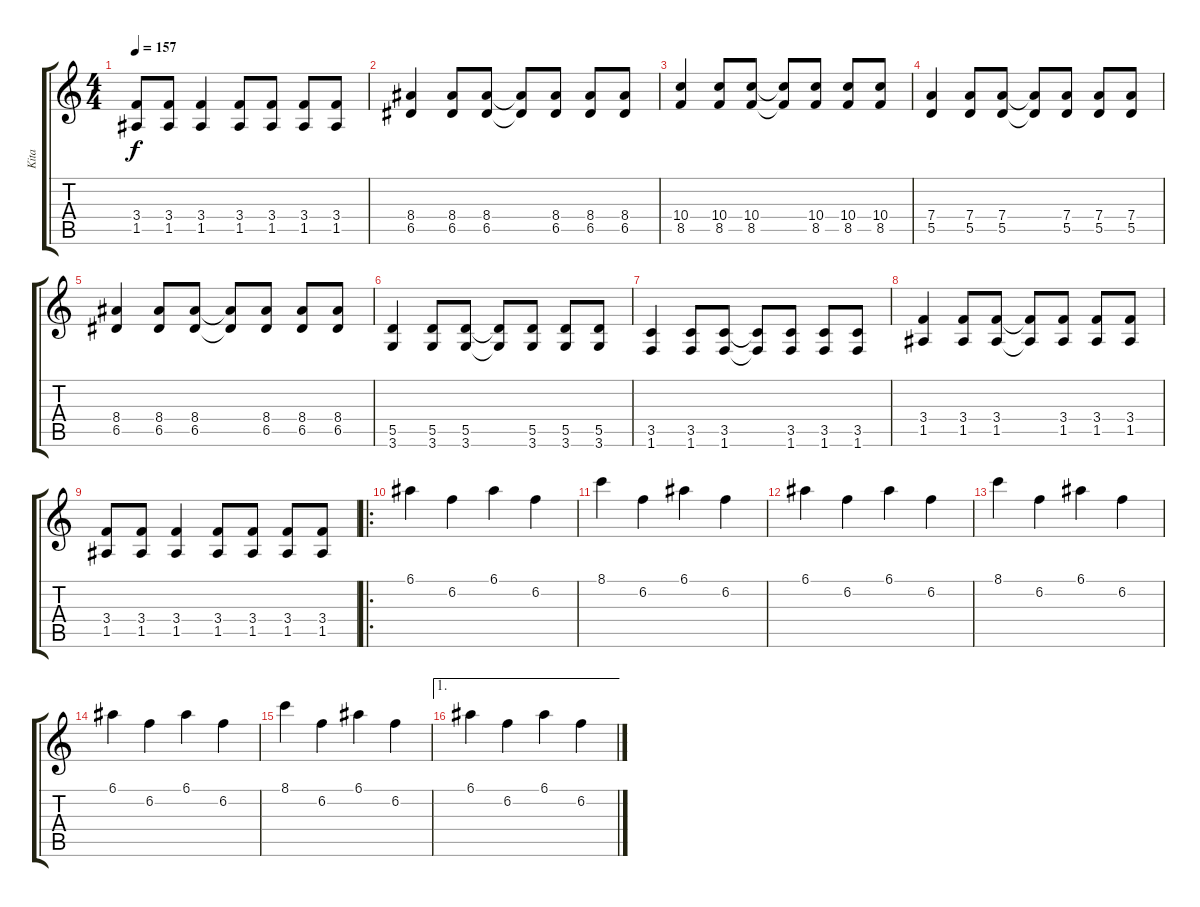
\track ("Kita" "Kita") {instrument electricguitarjazz}
\staff {score tabs}
\tuning (E4 B3 G3 D3 A2 E2) {hide}
\ts (4 4)
\tempo 157
\clef g2
\ks c
(3.4 1.5).8{dy f} (3.4 1.5).8 (3.4 1.5).4 (3.4 1.5).8 (3.4 1.5).8 (3.4 1.5).8 (3.4 1.5).8 |
(8.4 6.5).4 (8.4 6.5).8 (8.4 6.5).8 (8.4{t} 6.5{t}).8 (8.4 6.5).8 (8.4 6.5).8 (8.4 6.5).8 |
(10.4 8.5).4 (10.4 8.5).8 (10.4 8.5).8 (10.4{t} 8.5{t}).8 (10.4 8.5).8 (10.4 8.5).8 (10.4 8.5).8 |
(7.4 5.5).4 (7.4 5.5).8 (7.4 5.5).8 (7.4{t} 5.5{t}).8 (7.4 5.5).8 (7.4 5.5).8 (7.4 5.5).8 |
(8.4 6.5).4 (8.4 6.5).8 (8.4 6.5).8 (8.4{t} 6.5{t}).8 (8.4 6.5).8 (8.4 6.5).8 (8.4 6.5).8 |
(5.5 3.6).4 (5.5 3.6).8 (5.5 3.6).8 (5.5{t} 3.6{t}).8 (5.5 3.6).8 (5.5 3.6).8 (5.5 3.6).8 |
(3.5 1.6).4 (3.5 1.6).8 (3.5 1.6).8 (3.5{t} 1.6{t}).8 (3.5 1.6).8 (3.5 1.6).8 (3.5 1.6).8 |
(3.4 1.5).4 (3.4 1.5).8 (3.4 1.5).8 (3.4{t} 1.5{t}).8 (3.4 1.5).8 (3.4 1.5).8 (3.4 1.5).8 |
(3.4 1.5).8 (3.4 1.5).8 (3.4 1.5).4 (3.4 1.5).8 (3.4 1.5).8 (3.4 1.5).8 (3.4 1.5).8 |
\ro
6.1.4 6.2.4 6.1.4 6.2.4 |
8.1.4 6.2.4 6.1.4 6.2.4 |
6.1.4 6.2.4 6.1.4 6.2.4 |
8.1.4 6.2.4 6.1.4 6.2.4 |
6.1.4 6.2.4 6.1.4 6.2.4 |
8.1.4 6.2.4 6.1.4 6.2.4 |
\ae 1
6.1.4 6.2.4 6.1.4 6.2.4
